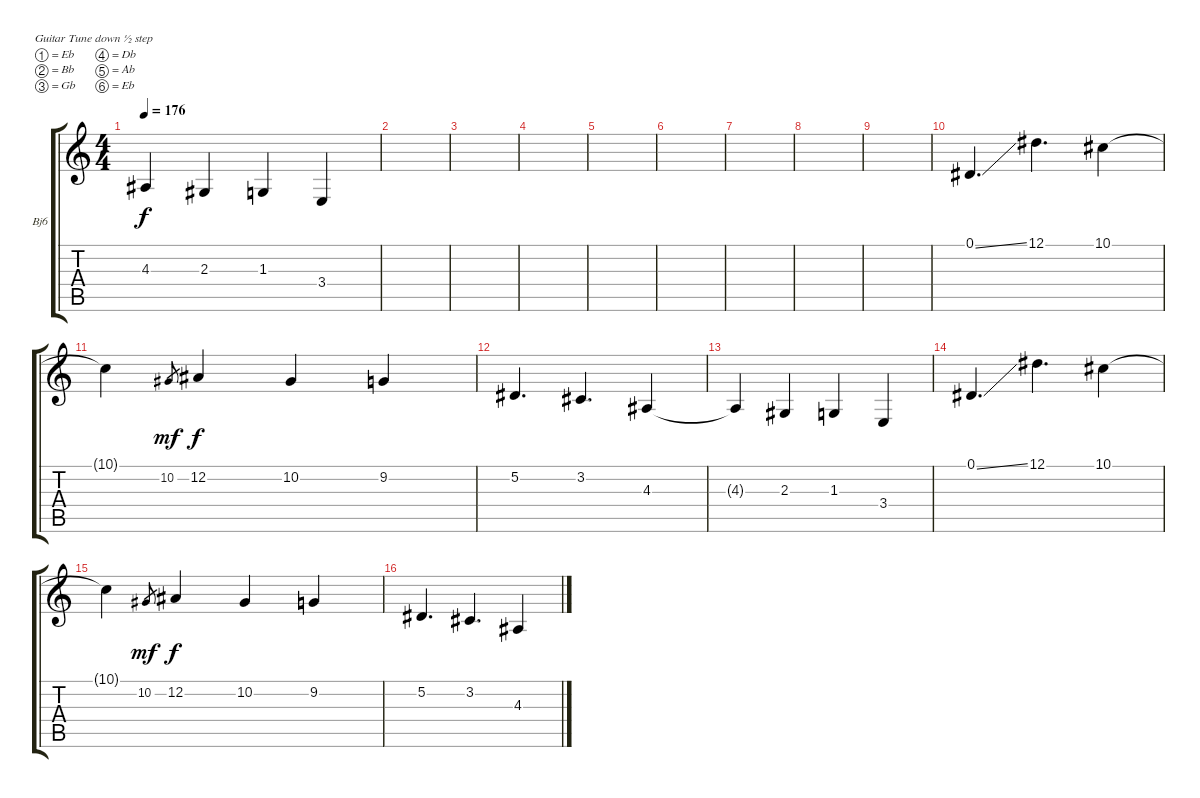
\defaultSystemsLayout 4
\bracketExtendMode groupsimilarinstruments
\firstSystemTrackNameOrientation horizontal
\otherSystemsTrackNameOrientation horizontal
\track ("Banjo" "Bj6") {instrument banjo}
\staff {score tabs}
\tuning (Eb4 Bb3 Gb3 Db3 Ab2 Eb2)
\ts (4 4)
\tempo 176
\clef g2
\scale
0.333333
\ks c
4.3{t}.4{dy f} 2.3.4 1.3.4 3.4.4 |
\scale
0.333333 |
\scale
0.333333 |
|
|
|
|
|
|
0.1{ss}.4{d} 12.1.4{d} 10.1.4 |
10.1{t}.4 10.2.8{gr dy mf} 12.2.4{dy f} 10.2.4 9.2.4 |
5.2.4{d} 3.2.4{d} 4.3.4 |
4.3{t}.4 2.3.4 1.3.4 3.4.4 |
0.1{ss}.4{d} 12.1.4{d} 10.1.4 |
10.1{t}.4 10.2.8{gr dy mf} 12.2.4{dy f} 10.2.4 9.2.4 |
5.2.4{d} 3.2.4{d} 4.3.4
